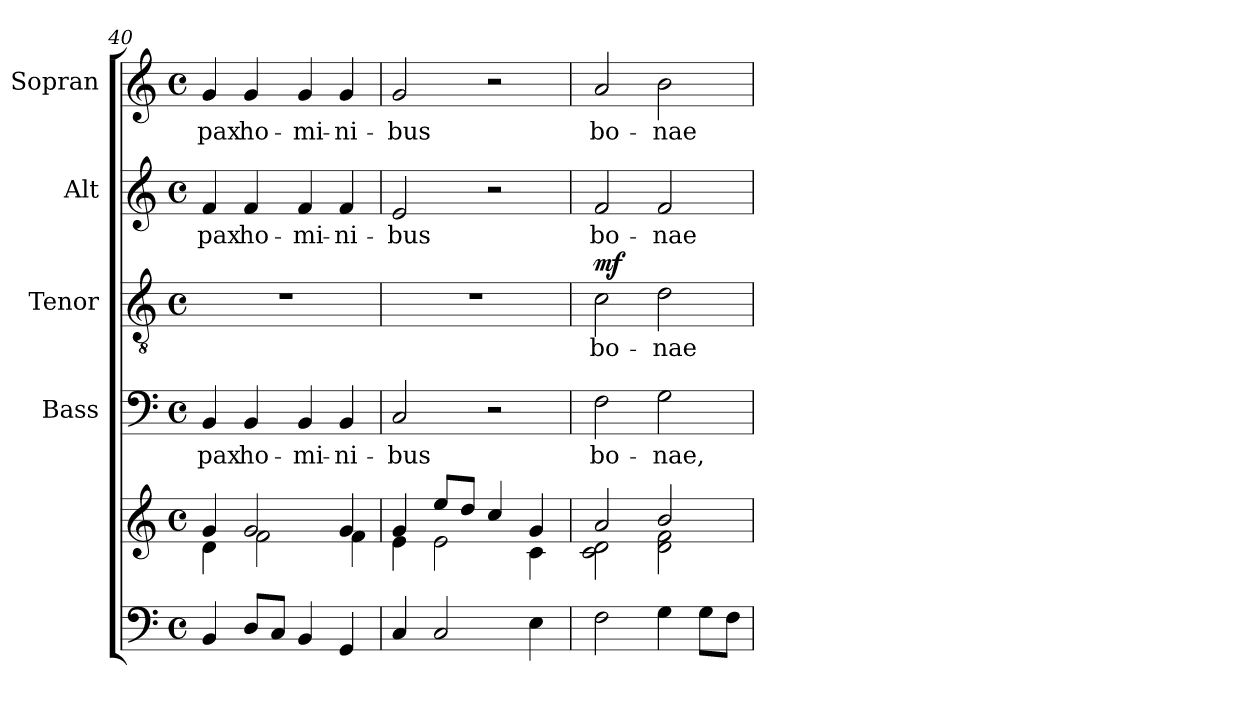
**kern	**kern	**kern	**text	**kern	**text	**dynam	**kern	**text	**kern	**text
*part5	*part5	*part4	*part4	*part3	*part3	*part3	*part2	*part2	*part1	*part1
*staff6	*staff5	*staff4	*staff4	*staff3	*staff3	*staff3	*staff2	*staff2	*staff1	*staff1
*	*	*I"Bass	*	*I"Tenor	*	*	*I"Alt	*	*I"Sopran	*
*	*	*I'B.	*	*I'T.	*	*	*I'A.	*	*I'S.	*
*clefF4	*clefG2	*clefF4	*	*clefGv2	*	*	*clefG2	*	*clefG2	*
*k[]	*k[]	*k[]	*	*k[]	*	*	*k[]	*	*k[]	*
*C:	*C:	*C:	*	*C:	*	*	*C:	*	*C:	*
*M4/4	*M4/4	*M4/4	*	*M4/4	*	*	*M4/4	*	*M4/4	*
*met(c)	*met(c)	*met(c)	*	*met(c)	*	*	*met(c)	*	*met(c)	*
=40	=40	=40	=40	=40	=40	=40	=40	=40	=40	=40
*	*^	*	*	*	*	*	*	*	*	*
!	!	!	!	!LO:LY:b	!	!	!	!	!LO:LY:b	!	!LO:LY:b
4BB/	4g/	4d\	4BB/	pax	1r	.	.	4f/	pax	4g/	pax
!	!	!	!	!LO:LY:b	!	!	!	!	!LO:LY:b	!	!LO:LY:b
8D/L	2g/	2f\	4BB/	ho-	.	.	.	4f/	ho-	4g/	ho-
8C/J	.	.	.	.	.	.	.	.	.	.	.
!	!	!	!	!LO:LY:b	!	!	!	!	!LO:LY:b	!	!LO:LY:b
4BB/	.	.	4BB/	-mi-	.	.	.	4f/	-mi-	4g/	-mi-
!	!	!	!	!LO:LY:b	!	!	!	!	!LO:LY:b	!	!LO:LY:b
4GG/	4g/	4f\	4BB/	-ni-	.	.	.	4f/	-ni-	4g/	-ni-
=41	=41	=41	=41	=41	=41	=41	=41	=41	=41	=41	=41
!	!	!	!	!LO:LY:b	!	!	!	!	!LO:LY:b	!	!LO:LY:b
4C/	4g/	4e\	2C/	-bus	1r	.	.	2e/	-bus	2g/	-bus
2C/	8ee/L	2e\	.	.	.	.	.	.	.	.	.
.	8dd/J	.	.	.	.	.	.	.	.	.	.
.	4cc/	.	2r	.	.	.	.	2r	.	2r	.
4E\	4g/	4c\	.	.	.	.	.	.	.	.	.
=42	=42	=42	=42	=42	=42	=42	=42	=42	=42	=42	=42
!	!	!	!	!LO:LY:b	!	!LO:LY:b	!LO:DY:a	!	!LO:LY:b	!	!LO:LY:b
2F\	2a/	2c\ 2d\	2F\	bo-	2c\	bo-	mf	2f/	bo-	2a/	bo-
!	!	!	!	!LO:LY:b	!	!LO:LY:b	!	!	!LO:LY:b	!	!LO:LY:b
4G\	2b/	2d\ 2f\	2G\	-nae,	2d\	-nae	.	2f/	-nae	2b\	-nae
8G\L	.	.	.	.	.	.	.	.	.	.	.
8F\J	.	.	.	.	.	.	.	.	.	.	.
*	*v	*v	*	*	*	*	*	*	*	*	*
=	=	=	=	=	=	=	=	=	=	=
*-	*-	*-	*-	*-	*-	*-	*-	*-	*-	*-
